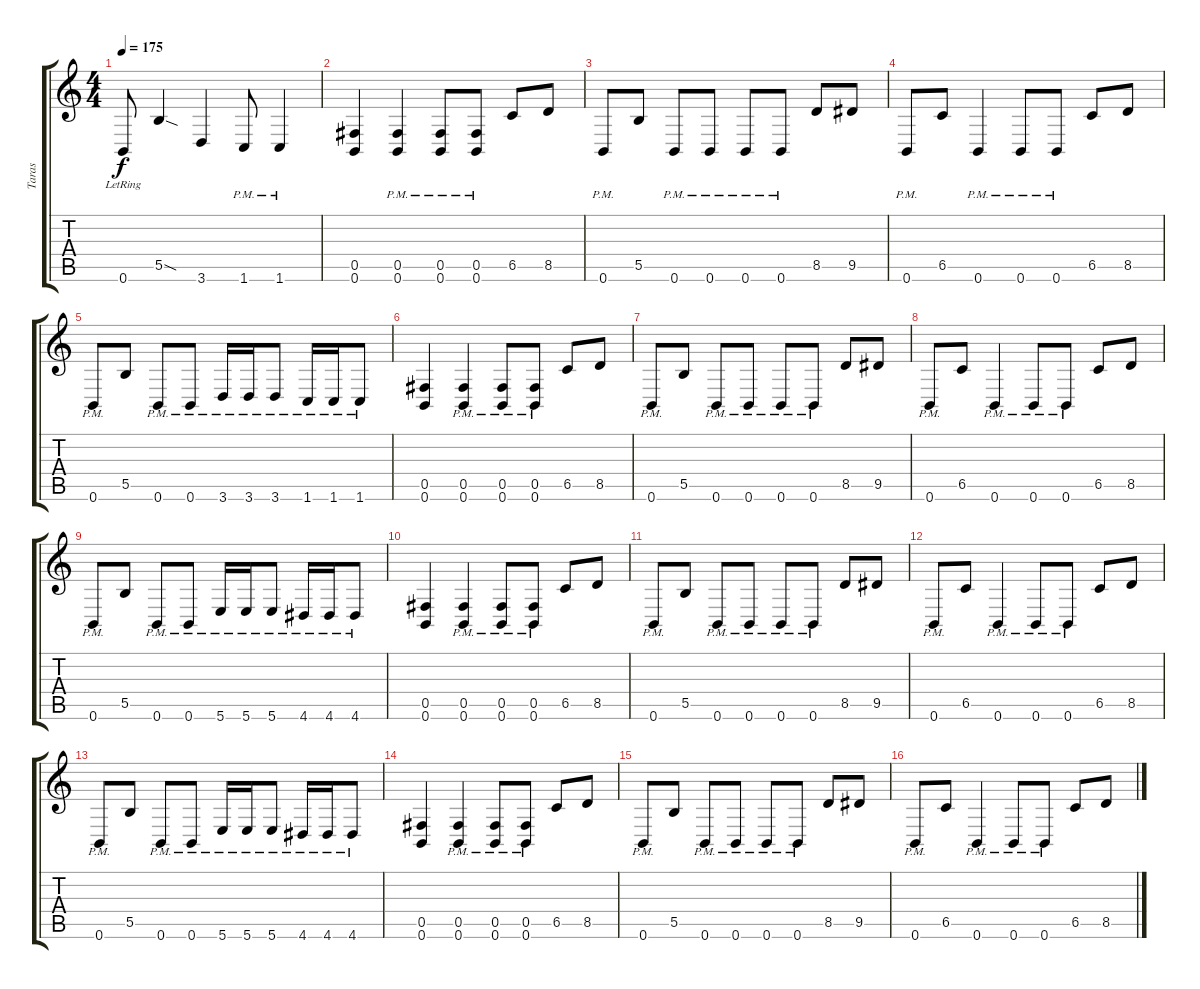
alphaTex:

\track ("Taras" "Taras") {instrument distortionguitar}
\staff {score tabs}
\tuning (Db4 Ab3 E3 B2 Gb2 B1) {hide}
\ts (4 4)
\tempo 175
\clef g2
\ks c
0.6{lr}.8{dy f} 5.5{sod}.4 3.6.4 1.6{pm}.8 1.6{pm}.4 |
(0.5 0.6).4 (0.5{pm} 0.6{pm}).4 (0.5{pm} 0.6{pm}).8 (0.5{pm} 0.6{pm}).8 6.5.8 8.5.8 |
0.6{pm}.8 5.5.8 0.6{pm}.8 0.6{pm}.8 0.6{pm}.8 0.6{pm}.8 8.5.8 9.5.8 |
0.6{pm}.8 6.5.8 0.6{pm}.4 0.6{pm}.8 0.6{pm}.8 6.5.8 8.5.8 |
0.6{pm}.8 5.5.8 0.6{pm}.8 0.6{pm}.8 3.6{pm}.16 3.6{pm}.16 3.6{pm}.8 1.6{pm}.16 1.6{pm}.16 1.6{pm}.8 |
(0.5 0.6).4 (0.5{pm} 0.6{pm}).4 (0.5{pm} 0.6{pm}).8 (0.5{pm} 0.6{pm}).8 6.5.8 8.5.8 |
0.6{pm}.8 5.5.8 0.6{pm}.8 0.6{pm}.8 0.6{pm}.8 0.6{pm}.8 8.5.8 9.5.8 |
0.6{pm}.8 6.5.8 0.6{pm}.4 0.6{pm}.8 0.6{pm}.8 6.5.8 8.5.8 |
0.6{pm}.8 5.5.8 0.6{pm}.8 0.6{pm}.8 5.6{pm}.16 5.6{pm}.16 5.6{pm}.8 4.6{pm}.16 4.6{pm}.16 4.6{pm}.8 |
(0.5 0.6).4 (0.5{pm} 0.6{pm}).4 (0.5{pm} 0.6{pm}).8 (0.5{pm} 0.6{pm}).8 6.5.8 8.5.8 |
0.6{pm}.8 5.5.8 0.6{pm}.8 0.6{pm}.8 0.6{pm}.8 0.6{pm}.8 8.5.8 9.5.8 |
0.6{pm}.8 6.5.8 0.6{pm}.4 0.6{pm}.8 0.6{pm}.8 6.5.8 8.5.8 |
0.6{pm}.8 5.5.8 0.6{pm}.8 0.6{pm}.8 5.6{pm}.16 5.6{pm}.16 5.6{pm}.8 4.6{pm}.16 4.6{pm}.16 4.6{pm}.8 |
(0.5 0.6).4 (0.5{pm} 0.6{pm}).4 (0.5{pm} 0.6{pm}).8 (0.5{pm} 0.6{pm}).8 6.5.8 8.5.8 |
0.6{pm}.8 5.5.8 0.6{pm}.8 0.6{pm}.8 0.6{pm}.8 0.6{pm}.8 8.5.8 9.5.8 |
0.6{pm}.8 6.5.8 0.6{pm}.4 0.6{pm}.8 0.6{pm}.8 6.5.8 8.5.8
